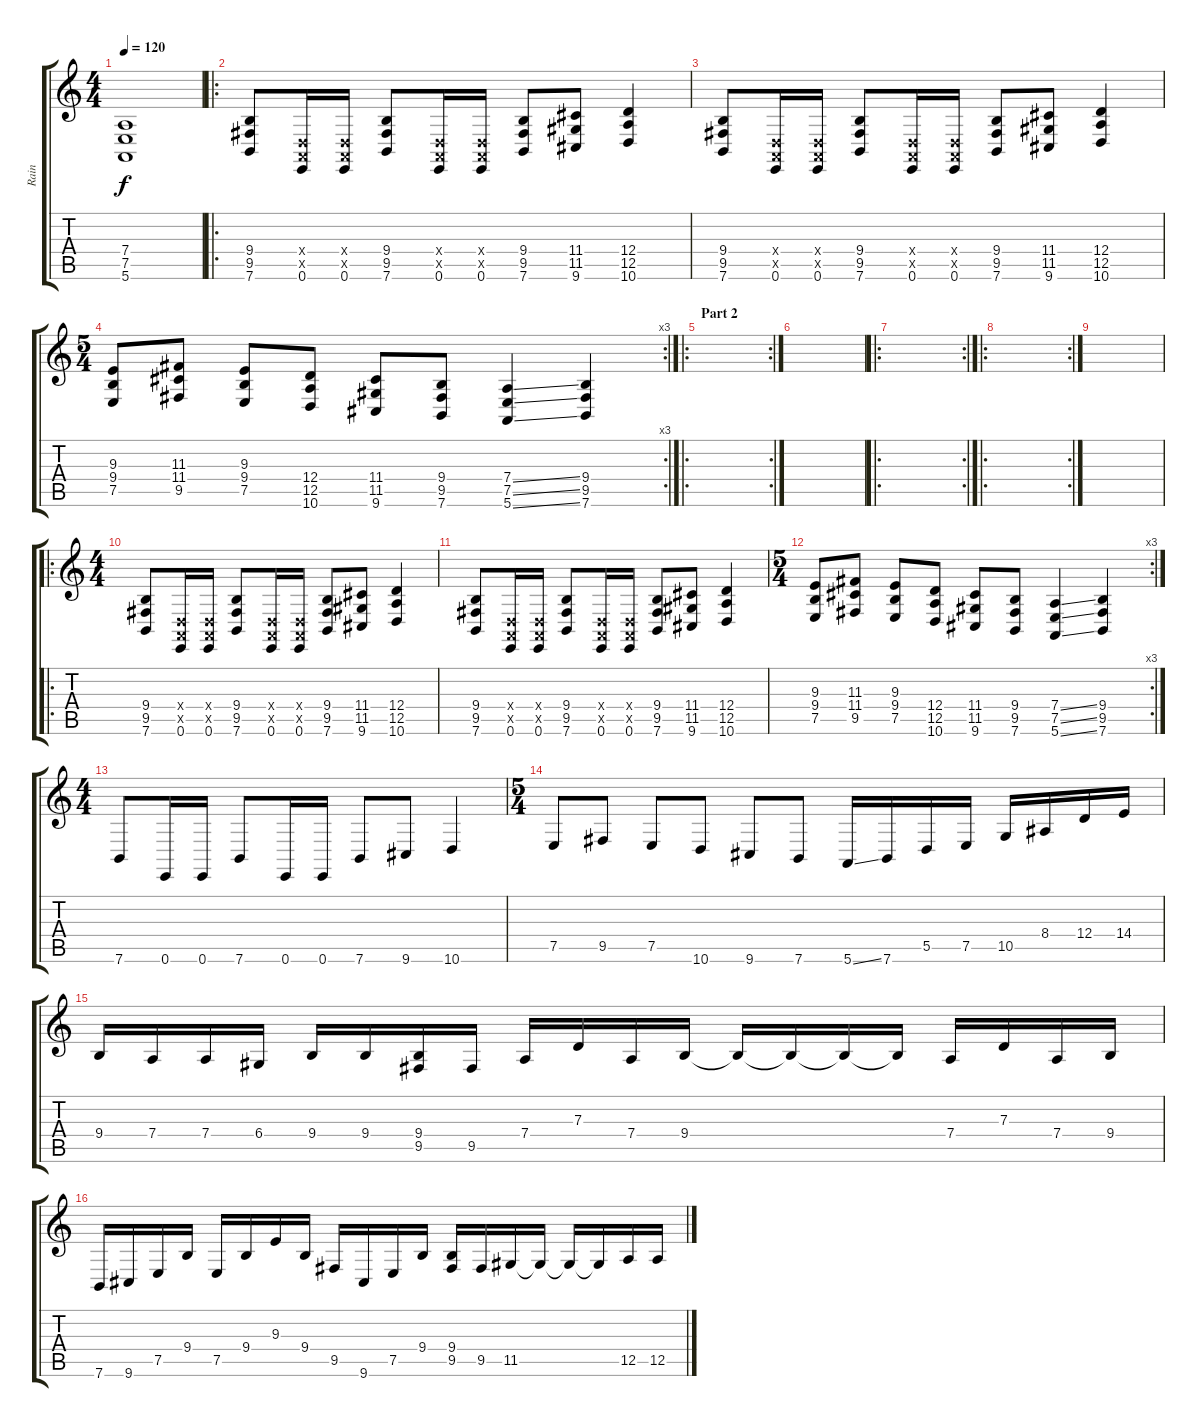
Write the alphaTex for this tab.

\track ("Rain" "Rain") {instrument fx1rain}
\staff {score tabs}
\tuning (E4 B3 G3 D3 A2 E2) {hide}
\ts (4 4)
\tempo 120
\clef g2
\ks c
(7.4{t} 7.5{t} 5.6{t}).1{dy f} |
\ro
(9.4 9.5 7.6).8 (0.4{x} 0.5{x} 0.6).16 (0.4{x} 0.5{x} 0.6).16 (9.4 9.5 7.6).8 (0.4{x} 0.5{x} 0.6).16 (0.4{x} 0.5{x} 0.6).16 (9.4 9.5 7.6).8 (11.4 11.5 9.6).8 (12.4 12.5 10.6).4 |
(9.4 9.5 7.6).8 (0.4{x} 0.5{x} 0.6).16 (0.4{x} 0.5{x} 0.6).16 (9.4 9.5 7.6).8 (0.4{x} 0.5{x} 0.6).16 (0.4{x} 0.5{x} 0.6).16 (9.4 9.5 7.6).8 (11.4 11.5 9.6).8 (12.4 12.5 10.6).4 |
\rc 3
\ts (5 4)
(9.3 9.4 7.5).8 (11.3 11.4 9.5).8 (9.3 9.4 7.5).8 (12.4 12.5 10.6).8 (11.4 11.5 9.6).8 (9.4 9.5 7.6).8 (7.4{ss} 7.5{ss} 5.6{ss}).4 (9.4 9.5 7.6).4 |
\ro
\rc 2
\section ("" "Part 2")
|
|
\ro
\rc 2
|
\ro
\rc 2
|
|
\ro
\ts (4 4)
(9.4 9.5 7.6).8 (0.4{x} 0.5{x} 0.6).16 (0.4{x} 0.5{x} 0.6).16 (9.4 9.5 7.6).8 (0.4{x} 0.5{x} 0.6).16 (0.4{x} 0.5{x} 0.6).16 (9.4 9.5 7.6).8 (11.4 11.5 9.6).8 (12.4 12.5 10.6).4 |
(9.4 9.5 7.6).8 (0.4{x} 0.5{x} 0.6).16 (0.4{x} 0.5{x} 0.6).16 (9.4 9.5 7.6).8 (0.4{x} 0.5{x} 0.6).16 (0.4{x} 0.5{x} 0.6).16 (9.4 9.5 7.6).8 (11.4 11.5 9.6).8 (12.4 12.5 10.6).4 |
\rc 3
\ts (5 4)
(9.3 9.4 7.5).8 (11.3 11.4 9.5).8 (9.3 9.4 7.5).8 (12.4 12.5 10.6).8 (11.4 11.5 9.6).8 (9.4 9.5 7.6).8 (7.4{ss} 7.5{ss} 5.6{ss}).4 (9.4 9.5 7.6).4 |
\ts (4 4)
7.6.8 0.6.16 0.6.16 7.6.8 0.6.16 0.6.16 7.6.8 9.6.8 10.6.4 |
\ts (5 4)
7.5.8 9.5.8 7.5.8 10.6.8 9.6.8 7.6.8 5.6{ss}.16 7.6.16 5.5.16 7.5.16 10.5.16 8.4.16 12.4.16 14.4.16 |
9.4.16 7.4.16 7.4.16 6.4.16 9.4.16 9.4.16 (9.4 9.5).16 9.5.16 7.4.16 7.3.16 7.4.16 9.4.16 9.4{t}.16 9.4{t}.16 9.4{t}.16 9.4{t}.16 7.4.16 7.3.16 7.4.16 9.4.16 |
7.6.16 9.6.16 7.5.16 9.4.16 7.5.16 9.4.16 9.3.16 9.4.16 9.5.16 9.6.16 7.5.16 9.4.16 (9.4 9.5).16 9.5.16 11.5.16 11.5{t}.16 11.5{t}.16 11.5{t}.16 12.5.16 12.5.16
